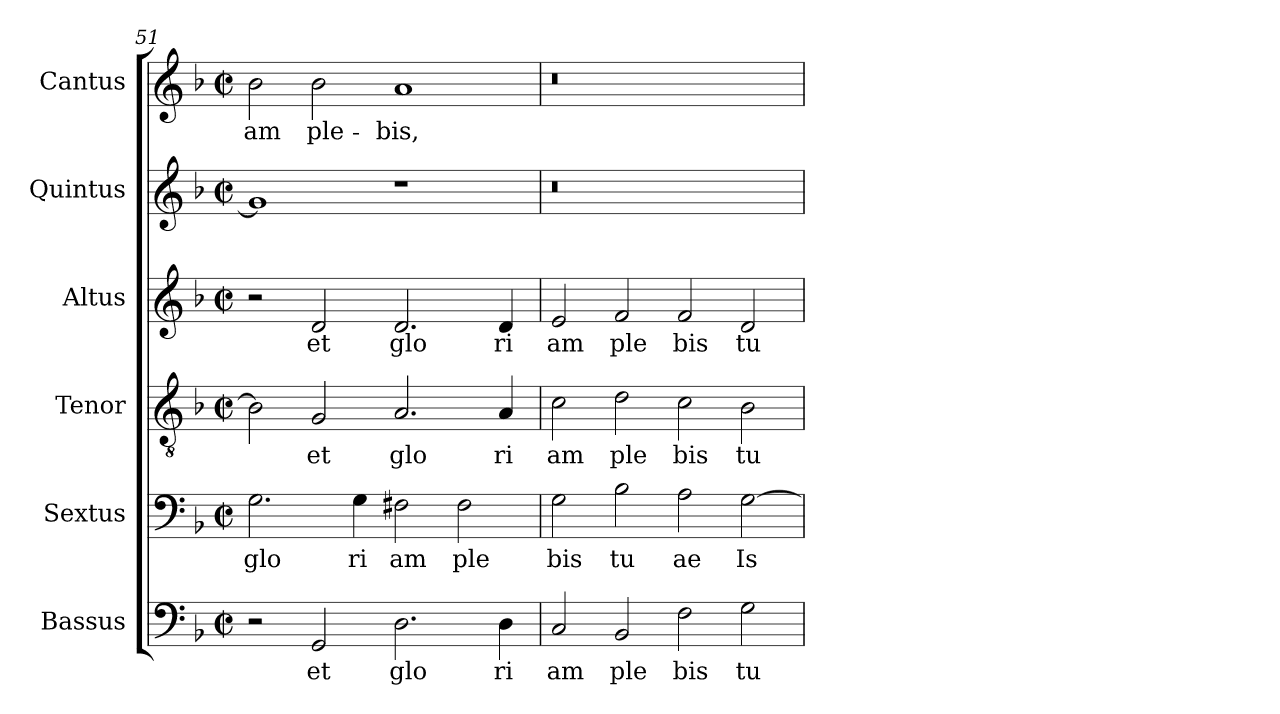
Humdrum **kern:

**kern	**text	**kern	**text	**kern	**text	**kern	**text	**kern	**kern	**text
*part6	*part6	*part5	*part5	*part4	*part4	*part3	*part3	*part2	*part1	*part1
*staff6	*staff6	*staff5	*staff5	*staff4	*staff4	*staff3	*staff3	*staff2	*staff1	*staff1
*I"Bassus	*	*I"Sextus	*	*I"Tenor	*	*I"Altus	*	*I"Quintus	*I"Cantus	*
*clefF4	*	*clefF4	*	*clefGv2	*	*clefG2	*	*clefG2	*clefG2	*
*k[b-]	*	*k[b-]	*	*k[b-]	*	*k[b-]	*	*k[b-]	*k[b-]	*
*F:	*	*F:	*	*F:	*	*F:	*	*F:	*F:	*
*M2/2	*	*M2/2	*	*M2/2	*	*M2/2	*	*M2/2	*M2/2	*
*met(c|)	*	*met(c|)	*	*met(c|)	*	*met(c|)	*	*met(c|)	*met(c|)	*
=51	=51	=51	=51	=51	=51	=51	=51	=51	=51	=51
!	!	!	!LO:LY:b:cj	!	!	!	!	!	!	!LO:LY:b:cj
2r	.	2.G\	glo	2B-\]	.	2r	.	1g]	2b-\	-am
!	!LO:LY:b:cj	!	!	!	!LO:LY:b:cj	!	!LO:LY:b:cj	!	!	!LO:LY:b:cj
2GG/	et	.	.	2G/	et	2d/	et	.	2b-\	ple-
!	!	!	!LO:LY:b:cj	!	!	!	!	!	!	!
.	.	4G\	ri	.	.	.	.	.	.	.
!	!LO:LY:b:cj	!	!LO:LY:b:cj	!	!LO:LY:b:cj	!	!LO:LY:b:cj	!	!	!LO:LY:b:cj
2.D\	glo	2F#X\	am	2.A/	glo	2.d/	glo	1r	1a	-bis,
!	!	!	!LO:LY:b:cj	!	!	!	!	!	!	!
.	.	2F#\	ple	.	.	.	.	.	.	.
!	!LO:LY:b:cj	!	!	!	!LO:LY:b:cj	!	!LO:LY:b:cj	!	!	!
4D\	ri	.	.	4A/	ri	4d/	ri	.	.	.
=52	=52	=52	=52	=52	=52	=52	=52	=52	=52	=52
!	!LO:LY:b:cj	!	!LO:LY:b:cj	!	!LO:LY:b:cj	!	!LO:LY:b:cj	!	!	!
2C/	am	2G\	bis	2c\	am	2e/	am	0r	0r	.
!	!LO:LY:b:cj	!	!LO:LY:b:cj	!	!LO:LY:b:cj	!	!LO:LY:b:cj	!	!	!
2BB-/	ple	2B-\	tu	2d\	ple	2f/	ple	.	.	.
!	!LO:LY:b:cj	!	!LO:LY:b:cj	!	!LO:LY:b:cj	!	!LO:LY:b:cj	!	!	!
2F\	bis	2A\	ae	2c\	bis	2f/	bis	.	.	.
!	!LO:LY:b:cj	!	!LO:LY:b:cj	!	!LO:LY:b:cj	!	!LO:LY:b:cj	!	!	!
2G\	tu	[>2G\	Is	2B-\	tu	2d/	tu	.	.	.
=	=	=	=	=	=	=	=	=	=	=
*-	*-	*-	*-	*-	*-	*-	*-	*-	*-	*-
